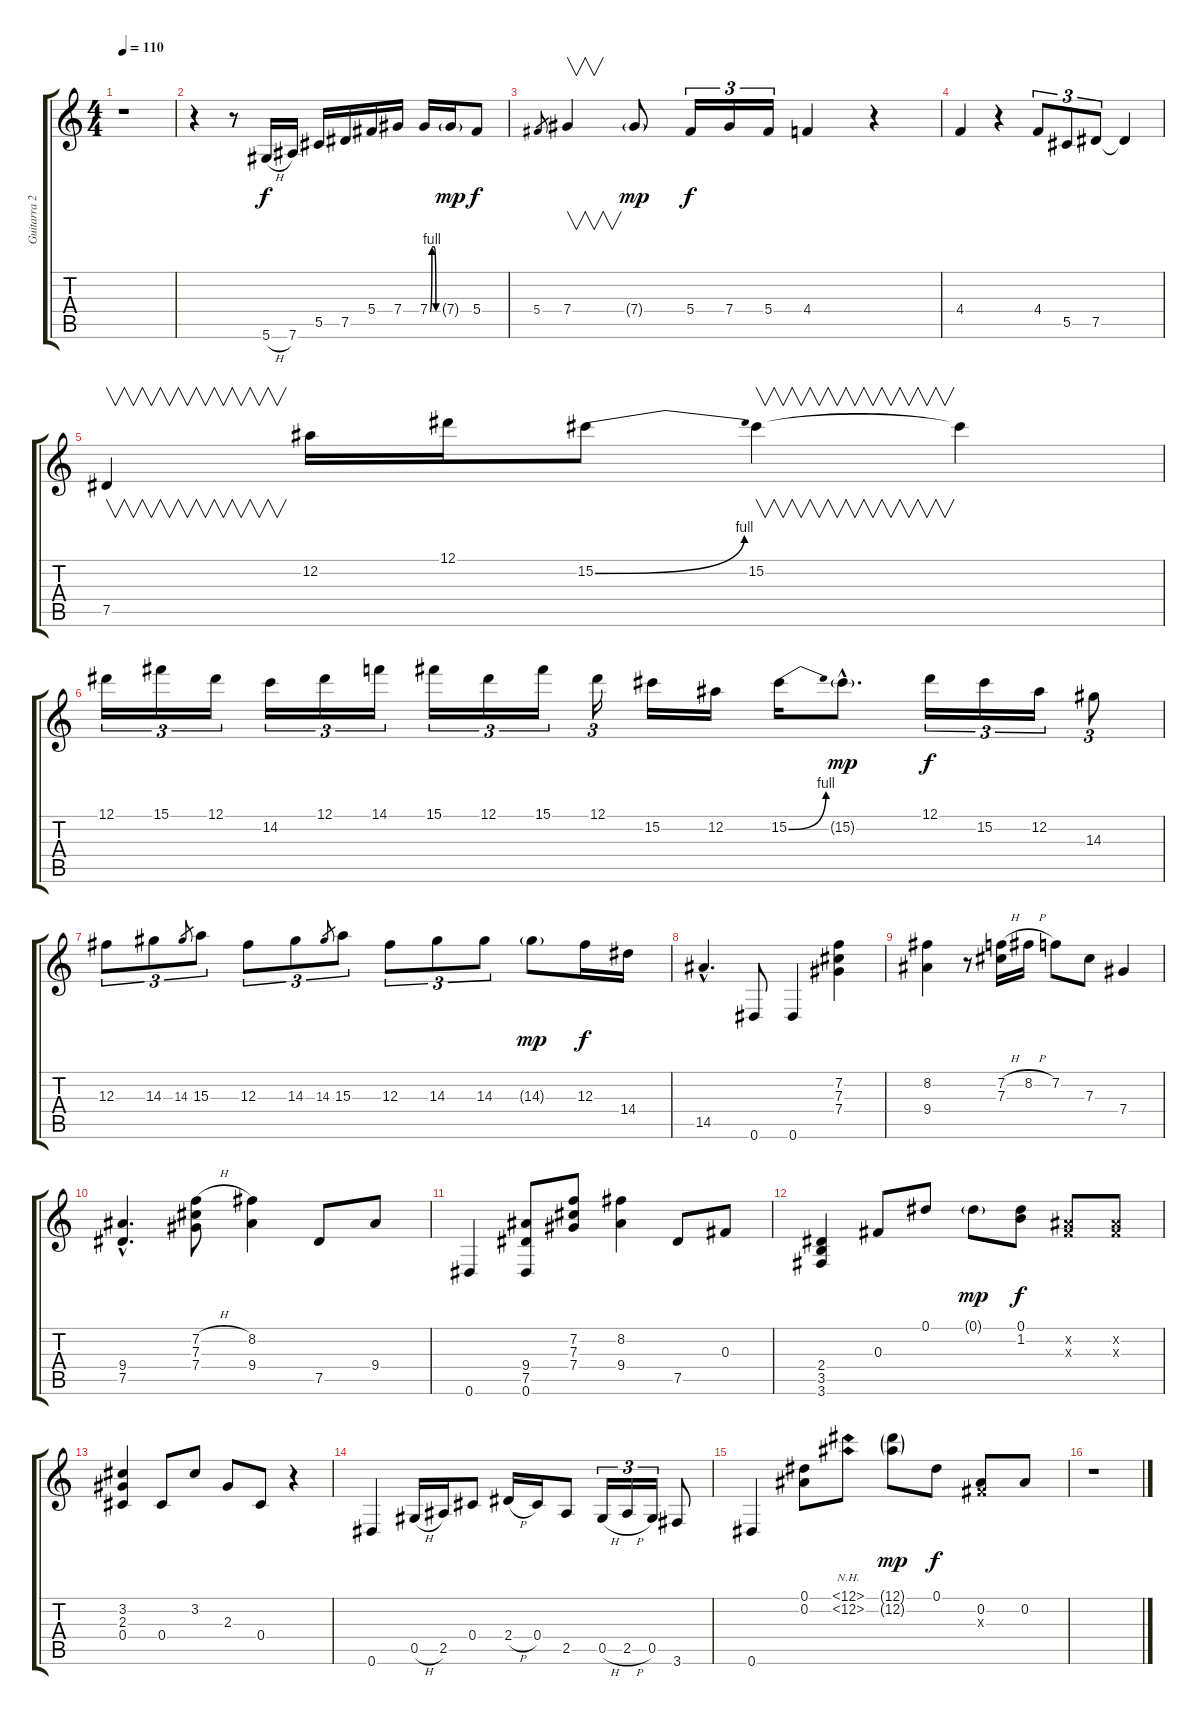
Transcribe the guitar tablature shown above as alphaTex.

\track ("Guitarra 2" "Guitarra 2") {instrument acousticguitarsteel}
\staff {score tabs}
\tuning (Eb4 Bb3 Gb3 Db3 Ab2 Eb2) {hide}
\ts (4 4)
\tempo 110
\clef g2
\ks c
r.1{dy f instrument acousticguitarsteel} |
r.4 r.8 5.6{h}.16 7.6.16 5.5.16 7.5.16 5.4.16 7.4.16 7.4{be (custom 0 0 15 4 30 4 45 0 60 0)}.16 7.4{g}.16{dy mp} 5.4.8{dy f} |
5.4.8{gr} 7.4.4{v} 7.4{g}.8{dy mp} 5.4.16{tu (3 2) dy f} 7.4.16{tu (3 2)} 5.4.16{tu (3 2)} 4.4.4 r.4 |
4.4.4 r.4 4.4.8{tu (3 2)} 5.5.8{tu (3 2)} 7.5.8{tu (3 2)} 7.5{t}.4 |
7.5.4{v} 12.2.16 12.1.16 15.2{be (bend 0 0 60 4)}.8 15.2.4{v} 15.2{t}.4 |
12.1.16{tu (3 2)} 15.1.16{tu (3 2)} 12.1.16{tu (3 2)} 14.2.16{tu (3 2)} 12.1.16{tu (3 2)} 14.1.16{tu (3 2)} 15.1.16{tu (3 2)} 12.1.16{tu (3 2)} 15.1.16{tu (3 2)} 12.1.16{tu (3 2)} 15.2.16 12.2.16 15.2{be (bend 0 0 60 4)}.16 15.2{g hac}.8{d dy mp} 12.1.16{tu (3 2) dy f} 15.2.16{tu (3 2)} 12.2.16{tu (3 2)} 14.3.8{tu (3 2)} |
12.3.8{tu (3 2)} 14.3.8{tu (3 2)} 14.3.8{gr} 15.3.8{tu (3 2)} 12.3.8{tu (3 2)} 14.3.8{tu (3 2)} 14.3.8{gr} 15.3.8{tu (3 2)} 12.3.8{tu (3 2)} 14.3.8{tu (3 2)} 14.3.8{tu (3 2)} 14.3{g}.8{dy mp} 12.3.16{dy f} 14.4.16 |
14.5{hac}.4{d} 0.6.8 0.6.4 (7.2 7.3 7.4).4 |
(8.2 9.4).4 r.8 (7.2{h} 7.3).16 8.2{h}.16 7.2.8 7.3.8 7.4.4 |
(9.4{hac} 7.5{hac}).4{d} (7.2{h} 7.3 7.4).8 (8.2 9.4).4 7.5.8 9.4.8 |
0.6.4 (9.4 7.5 0.6).8 (7.2 7.3 7.4).8 (8.2 9.4).4 7.5.8 0.3.8 |
(2.4 3.5 3.6).4 0.3.8 0.1.8 0.1{g}.8{dy mp} (0.1 1.2).8{dy f} (0.2{x} 0.3{x}).8 (0.2{x} 0.3{x}).8 |
(3.2 2.3 0.4).4 0.4.8 3.2.8 2.3.8 0.4.8 r.4 |
0.6.4 0.5{h}.16 2.5.16 0.4.8 2.4{h}.16 0.4.16 2.5.8 0.5{h}.16{tu (3 2)} 2.5{h}.16{tu (3 2)} 0.5.16{tu (3 2)} 3.6.8 |
0.6.4 (0.1 0.2).8 (12.1{nh} 12.2{nh}).8 (12.1{g} 12.2{g}).8{dy mp} 0.1.8{dy f} (0.2 0.3{x}).8 0.2.8 |
r.1
